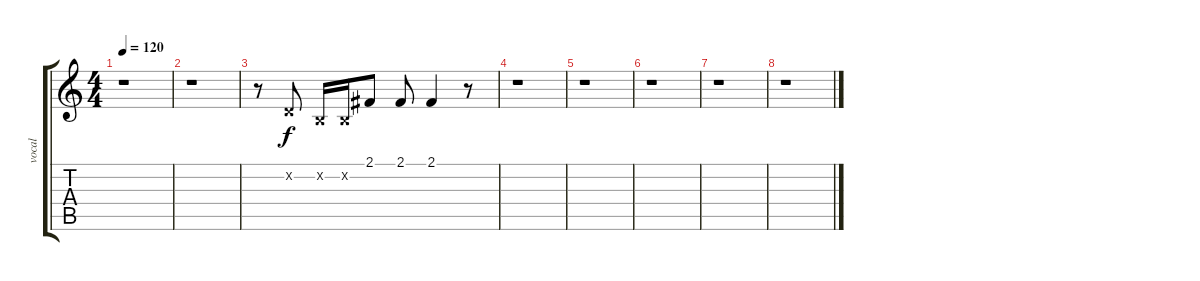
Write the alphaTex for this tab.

\track ("vocal" "vocal") {instrument voiceoohs}
\staff {score tabs}
\tuning (E4 B3 G3 D3 A2 E2) {hide}
\ts (4 4)
\tempo 120
\clef g2
\ks c
r.1{dy f} |
r.1 |
r.8 3.2{x}.8 0.2{x}.16 0.2{x}.16 2.1.8 2.1.8 2.1.4 r.8 |
r.1 |
r.1 |
r.1 |
r.1 |
r.1
